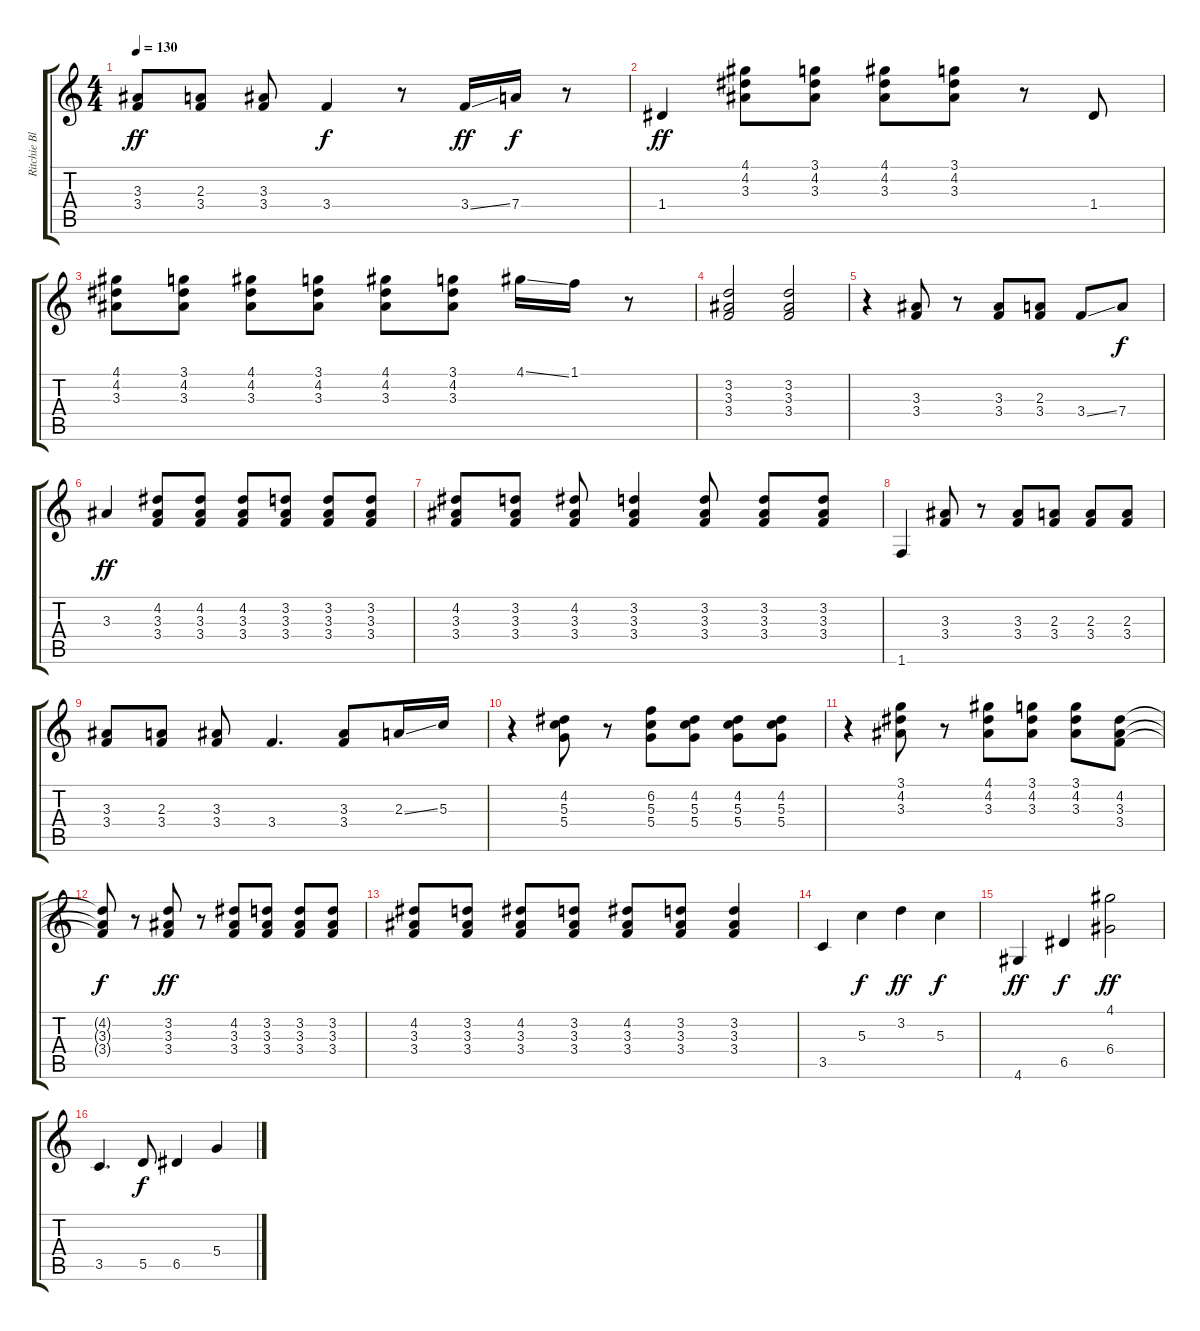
\track ("Ritchie Blackmore" "Ritchie Bl") {instrument overdrivenguitar}
\staff {score tabs}
\tuning (E4 B3 G3 D3 A2 E2) {hide}
\ts (4 4)
\tempo 130
\clef g2
\ks c
(3.3 3.4).8{dy ff} (2.3 3.4).8 (3.3 3.4).8 3.4.4{dy f} r.8 3.4{ss}.16{dy ff} 7.4.16{dy f} r.8 |
1.4.4{dy ff} (4.1 4.2 3.3).8 (3.1 4.2 3.3).8 (4.1 4.2 3.3).8 (3.1 4.2 3.3).8 r.8 1.4.8 |
(4.1 4.2 3.3).8 (3.1 4.2 3.3).8 (4.1 4.2 3.3).8 (3.1 4.2 3.3).8 (4.1 4.2 3.3).8 (3.1 4.2 3.3).8 4.1{ss}.16 1.1.16 r.8 |
(3.2 3.3 3.4).2 (3.2 3.3 3.4).2 |
r.4 (3.3 3.4).8 r.8 (3.3 3.4).8 (2.3 3.4).8 3.4{ss}.8 7.4.8{dy f} |
3.3.4{dy ff} (4.2 3.3 3.4).8 (4.2 3.3 3.4).8 (4.2 3.3 3.4).8 (3.2 3.3 3.4).8 (3.2 3.3 3.4).8 (3.2 3.3 3.4).8 |
(4.2 3.3 3.4).8 (3.2 3.3 3.4).8 (4.2 3.3 3.4).8 (3.2 3.3 3.4).4 (3.2 3.3 3.4).8 (3.2 3.3 3.4).8 (3.2 3.3 3.4).8 |
1.6.4 (3.3 3.4).8 r.8 (3.3 3.4).8 (2.3 3.4).8 (2.3 3.4).8 (2.3 3.4).8 |
(3.3 3.4).8 (2.3 3.4).8 (3.3 3.4).8 3.4.4{d} (3.3 3.4).8 2.3{ss}.16 5.3.16 |
r.4 (4.2 5.3 5.4).8 r.8 (6.2 5.3 5.4).8 (4.2 5.3 5.4).8 (4.2 5.3 5.4).8 (4.2 5.3 5.4).8 |
r.4 (3.1 4.2 3.3).8 r.8 (4.1 4.2 3.3).8 (3.1 4.2 3.3).8 (3.1 4.2 3.3).8 (4.2 3.3 3.4).8 |
(4.2{t} 3.3{t} 3.4{t}).8{dy f} r.8 (3.2 3.3 3.4).8{dy ff} r.8 (4.2 3.3 3.4).8 (3.2 3.3 3.4).8 (3.2 3.3 3.4).8 (3.2 3.3 3.4).8 |
(4.2 3.3 3.4).8 (3.2 3.3 3.4).8 (4.2 3.3 3.4).8 (3.2 3.3 3.4).8 (4.2 3.3 3.4).8 (3.2 3.3 3.4).8 (3.2 3.3 3.4).4 |
3.5.4 5.3.4{dy f} 3.2.4{dy ff} 5.3.4{dy f} |
4.6.4{dy ff} 6.5.4{dy f} (4.1 6.4).2{dy ff} |
3.5.4{d} 5.5.8{dy f} 6.5.4 5.4.4
